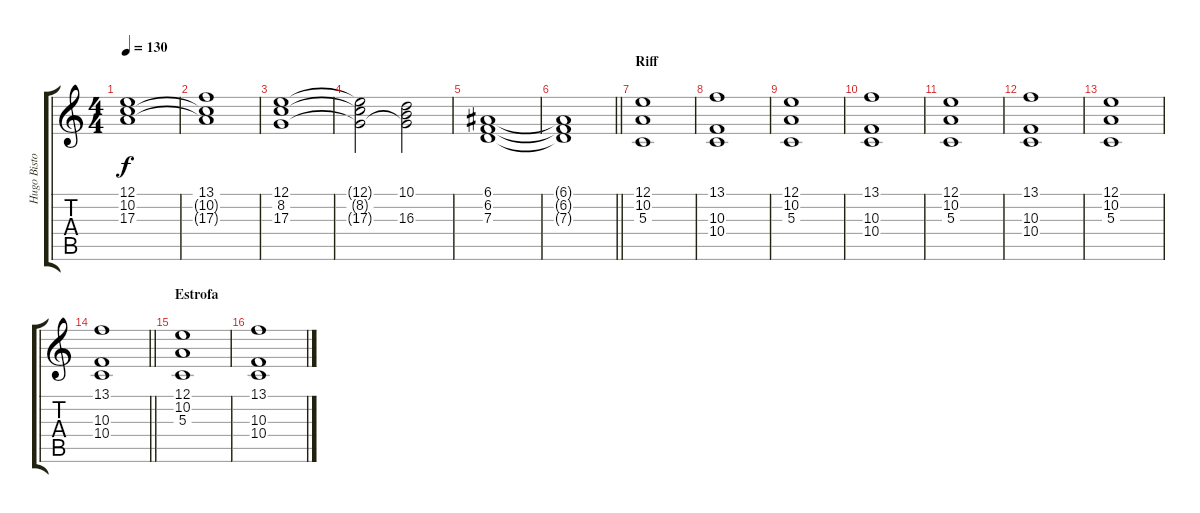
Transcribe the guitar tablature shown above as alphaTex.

\track ("Hugo Bistolfi" "Hugo Bisto") {instrument choiraahs}
\staff {score tabs}
\tuning (E4 B3 G3 D3 A2 E2) {hide}
\ts (4 4)
\tempo 130
\clef g2
\ks c
(12.1 10.2 17.3).1{dy f} |
(13.1 10.2{t} 17.3{t}).1 |
(12.1 8.2 17.3).1 |
(12.1{t} 8.2{t} 17.3{t}).2 (10.1 8.2{t} 16.3).2 |
(6.1 6.2 7.3).1 |
\barLineRight lightlight
(6.1{t} 6.2{t} 7.3{t}).1 |
\section ("" "Riff")
(12.1 10.2 5.3).1{volume 7 instrument reedorgan} |
(13.1 10.3 10.4).1 |
(12.1 10.2 5.3).1 |
(13.1 10.3 10.4).1 |
(12.1 10.2 5.3).1 |
(13.1 10.3 10.4).1 |
(12.1 10.2 5.3).1 |
\barLineRight lightlight
(13.1 10.3 10.4).1 |
\section ("" "Estrofa")
(12.1 10.2 5.3).1 |
(13.1 10.3 10.4).1
